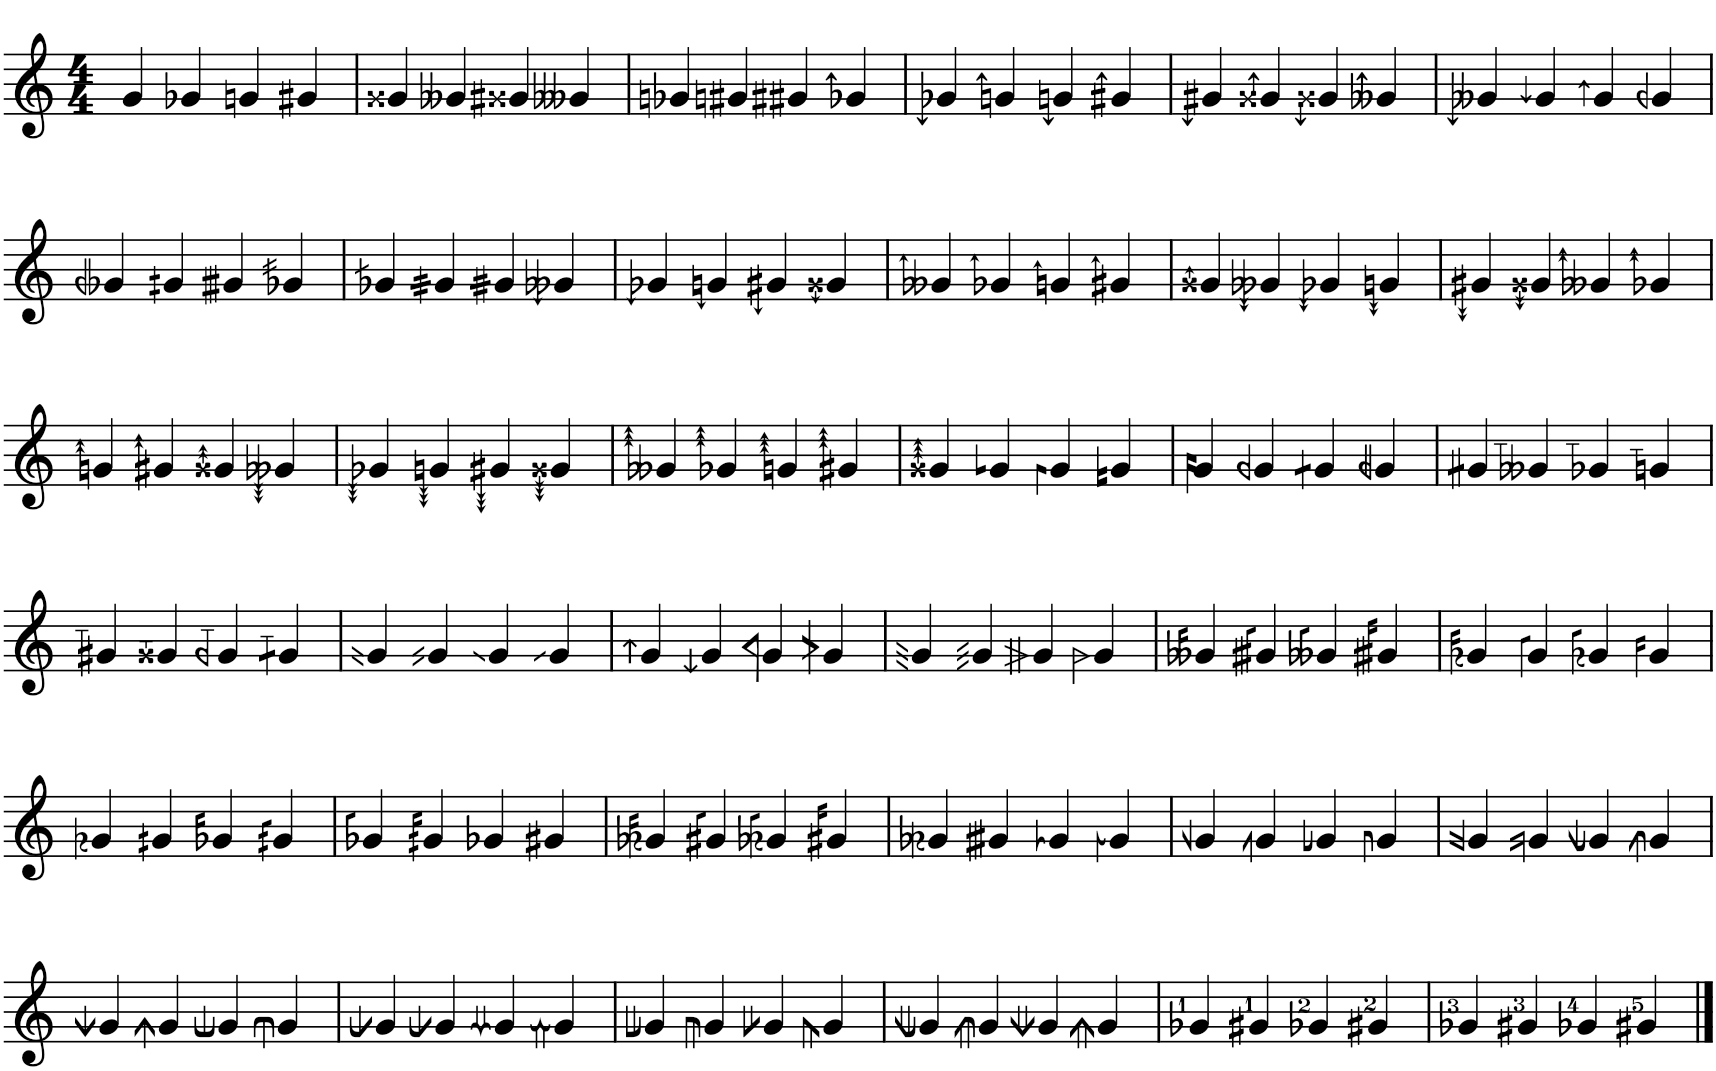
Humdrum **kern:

**kern
*part1
*staff1
*I"Violin
*I'Vln.
*clefG2
*k[]
*M4/4
=1
4g/
4g-X/
4gn/
4g#X/
=2
4g##X/
4g--X/
4g###X/
4g---X/
=3
4g-X/
4g#X/
4g##X/
4gn/
=4
4gn/
4gn/
4gn/
4gn/
=5
4gn/
4gn/
4gn/
4gn/
=6
4gn/
4gn/
4gn/
4gn/
!!LO:LB:g=z
=7
4gn/
4gn/
4gn/
4gn/
=8
4gn/
4gn/
4gn/
4gn/
=9
4gn/
4gn/
4gn/
4gn/
=10
4gn/
4gn/
4gn/
4gn/
=11
4gn/
4gn/
4gn/
4gn/
=12
4gn/
4gn/
4gn/
4gn/
!!LO:LB:g=z
=13
4gn/
4gn/
4gn/
4gn/
=14
4gn/
4gn/
4gn/
4gn/
=15
4gn/
4gn/
4gn/
4gn/
=16
4gn/
4gn/
4gn/
4gn/
=17
4gn/
4gn/
4gn/
4gn/
=18
4gn/
4gn/
4gn/
4gn/
!!LO:LB:g=z
=19
4gn/
4gn/
4gn/
4gn/
=20
4gn/
4gn/
4gn/
4gn/
=21
4gn/
4gn/
4gn/
4gn/
=22
4gn/
4gn/
4gn/
4gn/
=23
4gn/
4gn/
4gn/
4gn/
=24
4gn/
4gn/
4gn/
4gn/
!!LO:LB:g=z
=25
4gn/
4gn/
4gn/
4gn/
=26
4gn/
4gn/
4g-X/
4g#X/
=27
4gn/
4gn/
4gn/
4gn/
=28
4gn/
4gn/
4gn/
4gn/
=29
4gn/
4gn/
4gn/
4gn/
=30
4gn/
4gn/
4gn/
4gn/
!!LO:LB:g=z
=31
4gn/
4gn/
4gn/
4gn/
=32
4gn/
4gn/
4gn/
4gn/
=33
4gn/
4gn/
4gn/
4gn/
=34
4gn/
4gn/
4gn/
4gn/
=35
4gn/
4gn/
4gn/
4gn/
=36
4gn/
4gn/
4gn/
4gn/
==
*-
